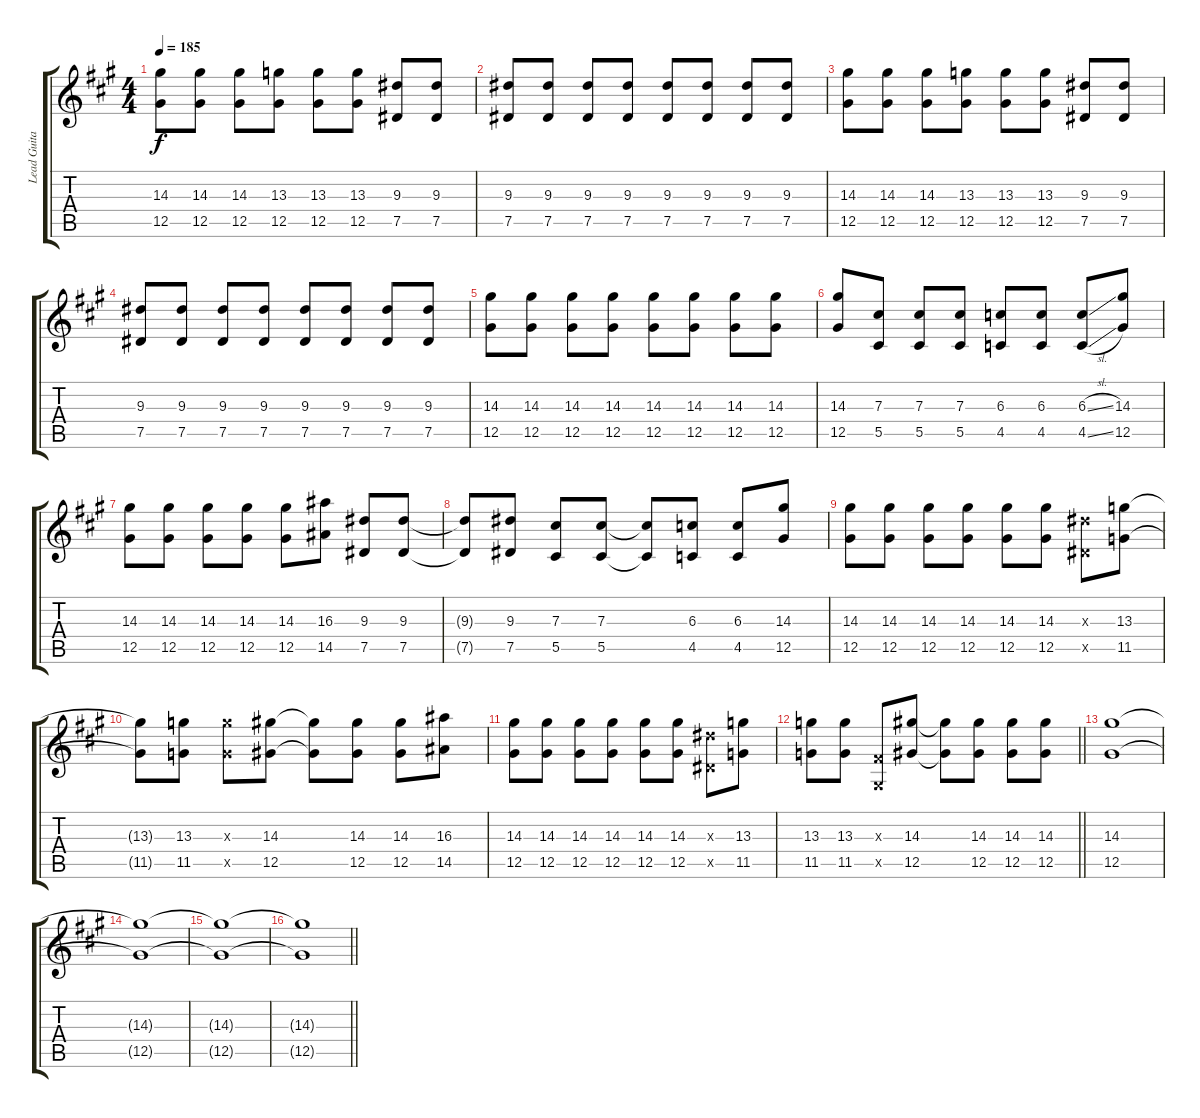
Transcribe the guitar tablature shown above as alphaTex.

\track ("Lead Guitar" "Lead Guita") {instrument distortionguitar}
\staff {score tabs}
\tuning (Eb4 Bb3 Gb3 Db3 Ab2 Db2) {hide}
\ts (4 4)
\tempo 185
\clef g2
\ks f#minor
(14.3 12.5).8{dy f} (14.3 12.5).8 (14.3 12.5).8 (13.3 12.5).8 (13.3 12.5).8 (13.3 12.5).8 (9.3 7.5).8 (9.3 7.5).8 |
(9.3 7.5).8 (9.3 7.5).8 (9.3 7.5).8 (9.3 7.5).8 (9.3 7.5).8 (9.3 7.5).8 (9.3 7.5).8 (9.3 7.5).8 |
(14.3 12.5).8 (14.3 12.5).8 (14.3 12.5).8 (13.3 12.5).8 (13.3 12.5).8 (13.3 12.5).8 (9.3 7.5).8 (9.3 7.5).8 |
(9.3 7.5).8 (9.3 7.5).8 (9.3 7.5).8 (9.3 7.5).8 (9.3 7.5).8 (9.3 7.5).8 (9.3 7.5).8 (9.3 7.5).8 |
(14.3 12.5).8 (14.3 12.5).8 (14.3 12.5).8 (14.3 12.5).8 (14.3 12.5).8 (14.3 12.5).8 (14.3 12.5).8 (14.3 12.5).8 |
(14.3 12.5).8 (7.3 5.5).8 (7.3 5.5).8 (7.3 5.5).8 (6.3 4.5).8 (6.3 4.5).8 (6.3{sl} 4.5{sl}).8 (14.3 12.5).8 |
(14.3 12.5).8 (14.3 12.5).8 (14.3 12.5).8 (14.3 12.5).8 (14.3 12.5).8 (16.3 14.5).8 (9.3 7.5).8 (9.3 7.5).8 |
(9.3{t} 7.5{t}).8 (9.3 7.5).8 (7.3 5.5).8 (7.3 5.5).8 (7.3{t} 5.5{t}).8 (6.3 4.5).8 (6.3 4.5).8 (14.3 12.5).8 |
(14.3 12.5).8 (14.3 12.5).8 (14.3 12.5).8 (14.3 12.5).8 (14.3 12.5).8 (14.3 12.5).8 (9.3{x} 7.5{x}).8 (13.3 11.5).8 |
(13.3{t} 11.5{t}).8 (13.3 11.5).8 (13.3{x} 11.5{x}).8 (14.3 12.5).8 (14.3{t} 12.5{t}).8 (14.3 12.5).8 (14.3 12.5).8 (16.3 14.5).8 |
(14.3 12.5).8 (14.3 12.5).8 (14.3 12.5).8 (14.3 12.5).8 (14.3 12.5).8 (14.3 12.5).8 (9.3{x} 7.5{x}).8 (13.3 11.5).8 |
\barLineRight lightlight
(13.3 11.5).8 (13.3 11.5).8 (0.3{x} 0.5{x}).8 (14.3 12.5).8 (14.3{t} 12.5{t}).8 (14.3 12.5).8 (14.3 12.5).8 (14.3 12.5).8 |
(14.3 12.5).1 |
(14.3{t} 12.5{t}).1 |
(14.3{t} 12.5{t}).1 |
\barLineRight lightlight
(14.3{t} 12.5{t}).1
